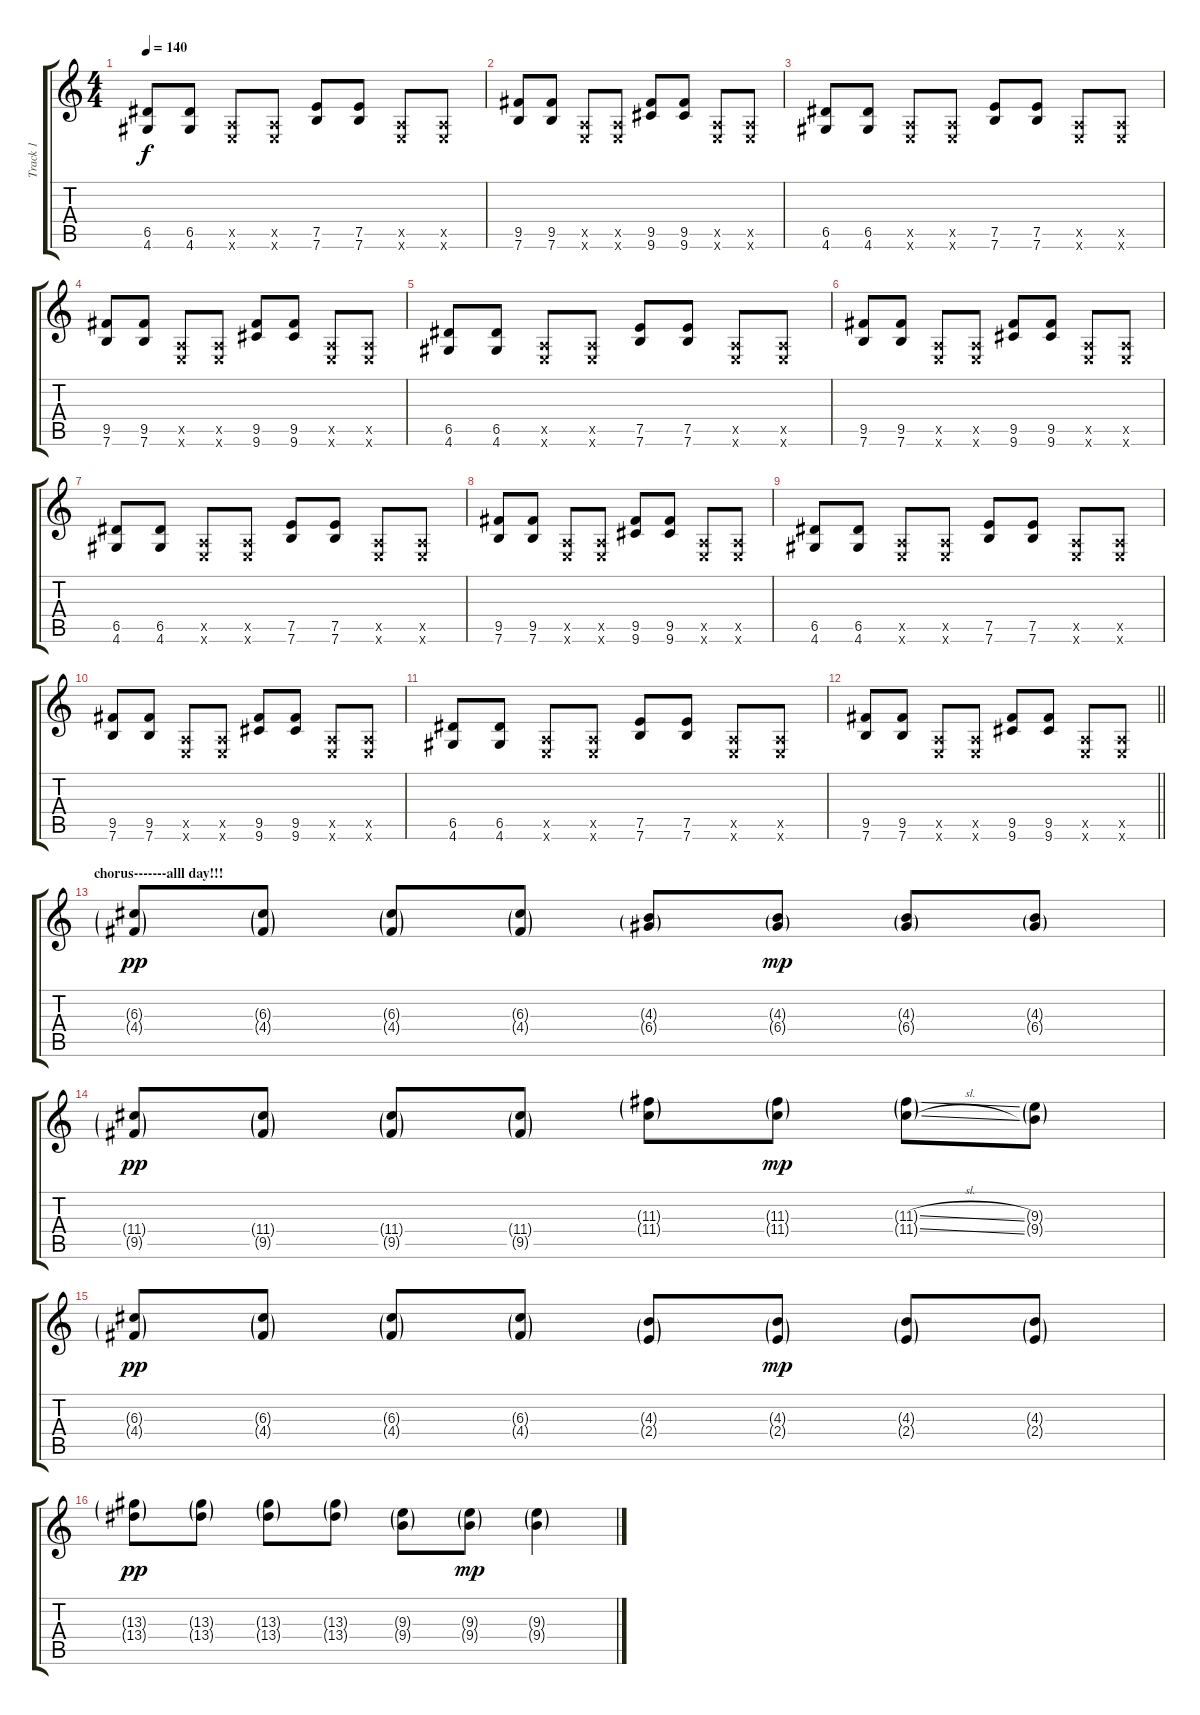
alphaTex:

\track ("Track 1" "Track 1") {instrument distortionguitar}
\staff {score tabs}
\tuning (E4 B3 G3 D3 A2 E2) {hide}
\ts (4 4)
\tempo 140
\clef g2
\ks c
(6.5 4.6).8{dy f} (6.5 4.6).8 (0.5{x} 0.6{x}).8 (0.5{x} 0.6{x}).8 (7.5 7.6).8 (7.5 7.6).8 (0.5{x} 0.6{x}).8 (0.5{x} 0.6{x}).8 |
(9.5 7.6).8 (9.5 7.6).8 (0.5{x} 0.6{x}).8 (0.5{x} 0.6{x}).8 (9.5 9.6).8 (9.5 9.6).8 (0.5{x} 0.6{x}).8 (0.5{x} 0.6{x}).8 |
(6.5 4.6).8 (6.5 4.6).8 (0.5{x} 0.6{x}).8 (0.5{x} 0.6{x}).8 (7.5 7.6).8 (7.5 7.6).8 (0.5{x} 0.6{x}).8 (0.5{x} 0.6{x}).8 |
(9.5 7.6).8 (9.5 7.6).8 (0.5{x} 0.6{x}).8 (0.5{x} 0.6{x}).8 (9.5 9.6).8 (9.5 9.6).8 (0.5{x} 0.6{x}).8 (0.5{x} 0.6{x}).8 |
(6.5 4.6).8 (6.5 4.6).8 (0.5{x} 0.6{x}).8 (0.5{x} 0.6{x}).8 (7.5 7.6).8 (7.5 7.6).8 (0.5{x} 0.6{x}).8 (0.5{x} 0.6{x}).8 |
(9.5 7.6).8 (9.5 7.6).8 (0.5{x} 0.6{x}).8 (0.5{x} 0.6{x}).8 (9.5 9.6).8 (9.5 9.6).8 (0.5{x} 0.6{x}).8 (0.5{x} 0.6{x}).8 |
(6.5 4.6).8 (6.5 4.6).8 (0.5{x} 0.6{x}).8 (0.5{x} 0.6{x}).8 (7.5 7.6).8 (7.5 7.6).8 (0.5{x} 0.6{x}).8 (0.5{x} 0.6{x}).8 |
(9.5 7.6).8 (9.5 7.6).8 (0.5{x} 0.6{x}).8 (0.5{x} 0.6{x}).8 (9.5 9.6).8 (9.5 9.6).8 (0.5{x} 0.6{x}).8 (0.5{x} 0.6{x}).8 |
(6.5 4.6).8 (6.5 4.6).8 (0.5{x} 0.6{x}).8 (0.5{x} 0.6{x}).8 (7.5 7.6).8 (7.5 7.6).8 (0.5{x} 0.6{x}).8 (0.5{x} 0.6{x}).8 |
(9.5 7.6).8 (9.5 7.6).8 (0.5{x} 0.6{x}).8 (0.5{x} 0.6{x}).8 (9.5 9.6).8 (9.5 9.6).8 (0.5{x} 0.6{x}).8 (0.5{x} 0.6{x}).8 |
(6.5 4.6).8 (6.5 4.6).8 (0.5{x} 0.6{x}).8 (0.5{x} 0.6{x}).8 (7.5 7.6).8 (7.5 7.6).8 (0.5{x} 0.6{x}).8 (0.5{x} 0.6{x}).8 |
\barLineRight lightlight
(9.5 7.6).8 (9.5 7.6).8 (0.5{x} 0.6{x}).8 (0.5{x} 0.6{x}).8 (9.5 9.6).8 (9.5 9.6).8 (0.5{x} 0.6{x}).8 (0.5{x} 0.6{x}).8 |
\section ("" "chorus-------alll day!!!")
(6.3{g} 4.4{g}).8{dy pp} (6.3{g} 4.4{g}).8 (6.3{g} 4.4{g}).8 (6.3{g} 4.4{g}).8 (4.3{g} 6.4{g}).8 (4.3{g} 6.4{g}).8{dy mp} (4.3{g} 6.4{g}).8 (4.3{g} 6.4{g}).8 |
(11.4{g} 9.5{g}).8{dy pp} (11.4{g} 9.5{g}).8 (11.4{g} 9.5{g}).8 (11.4{g} 9.5{g}).8 (11.3{g} 11.4{g}).8 (11.3{g} 11.4{g}).8{dy mp} (11.3{sl g} 11.4{sl g}).8 (9.3{g} 9.4{g}).8 |
(6.3{g} 4.4{g}).8{dy pp} (6.3{g} 4.4{g}).8 (6.3{g} 4.4{g}).8 (6.3{g} 4.4{g}).8 (4.3{g} 2.4{g}).8 (4.3{g} 2.4{g}).8{dy mp} (4.3{g} 2.4{g}).8 (4.3{g} 2.4{g}).8 |
(13.3{g} 13.4{g}).8{dy pp} (13.3{g} 13.4{g}).8 (13.3{g} 13.4{g}).8 (13.3{g} 13.4{g}).8 (9.3{g} 9.4{g}).8 (9.3{g} 9.4{g}).8{dy mp} (9.3{sl g} 9.4{sl g}).4
